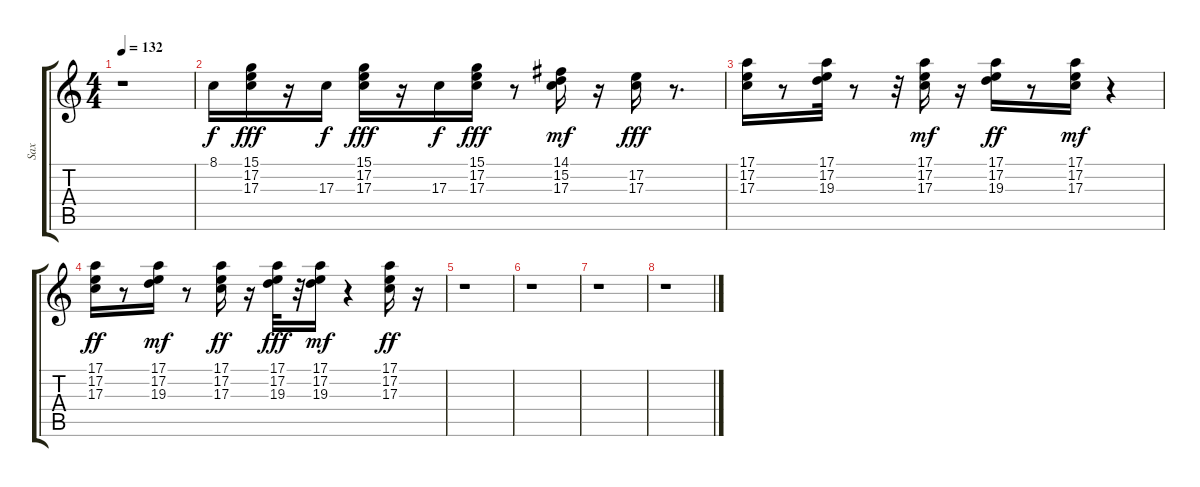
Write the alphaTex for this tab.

\track ("Sax" "Sax") {instrument sopranosax}
\staff {score tabs}
\tuning (E4 B3 G3 D3 A2 E2) {hide}
\ts (4 4)
\tempo 132
\clef g2
\ks c
r.1{dy fff} |
8.1.16{dy f balance 3} (15.1 17.2 17.3).16{dy fff} r.16 17.3.16{dy f} (15.1 17.2 17.3).16{dy fff} r.16 17.3.16{dy f} (15.1 17.2 17.3).16{dy fff} r.8 (14.1 15.2 17.3).16{dy mf} r.16 (17.2 17.3).16{dy fff} r.8{d} |
(17.1 17.2 17.3).16{balance 14} r.8 (17.1 17.2 19.3).32 r.8 r.32 (17.1 17.2 17.3).16{dy mf} r.16 (17.1 17.2 19.3).16{dy ff} r.8 (17.1 17.2 17.3).16{dy mf} r.4 |
(17.1 17.2 17.3).16{dy ff balance 4} r.8 (17.1 17.2 19.3).16{dy mf} r.8 (17.1 17.2 17.3).16{dy ff} r.16 (17.1 17.2 19.3).32{dy fff} r.32 (17.1 17.2 19.3).16{dy mf} r.4 (17.1 17.2 17.3).16{dy ff} r.16 |
r.1 |
r.1 |
r.1 |
r.1
